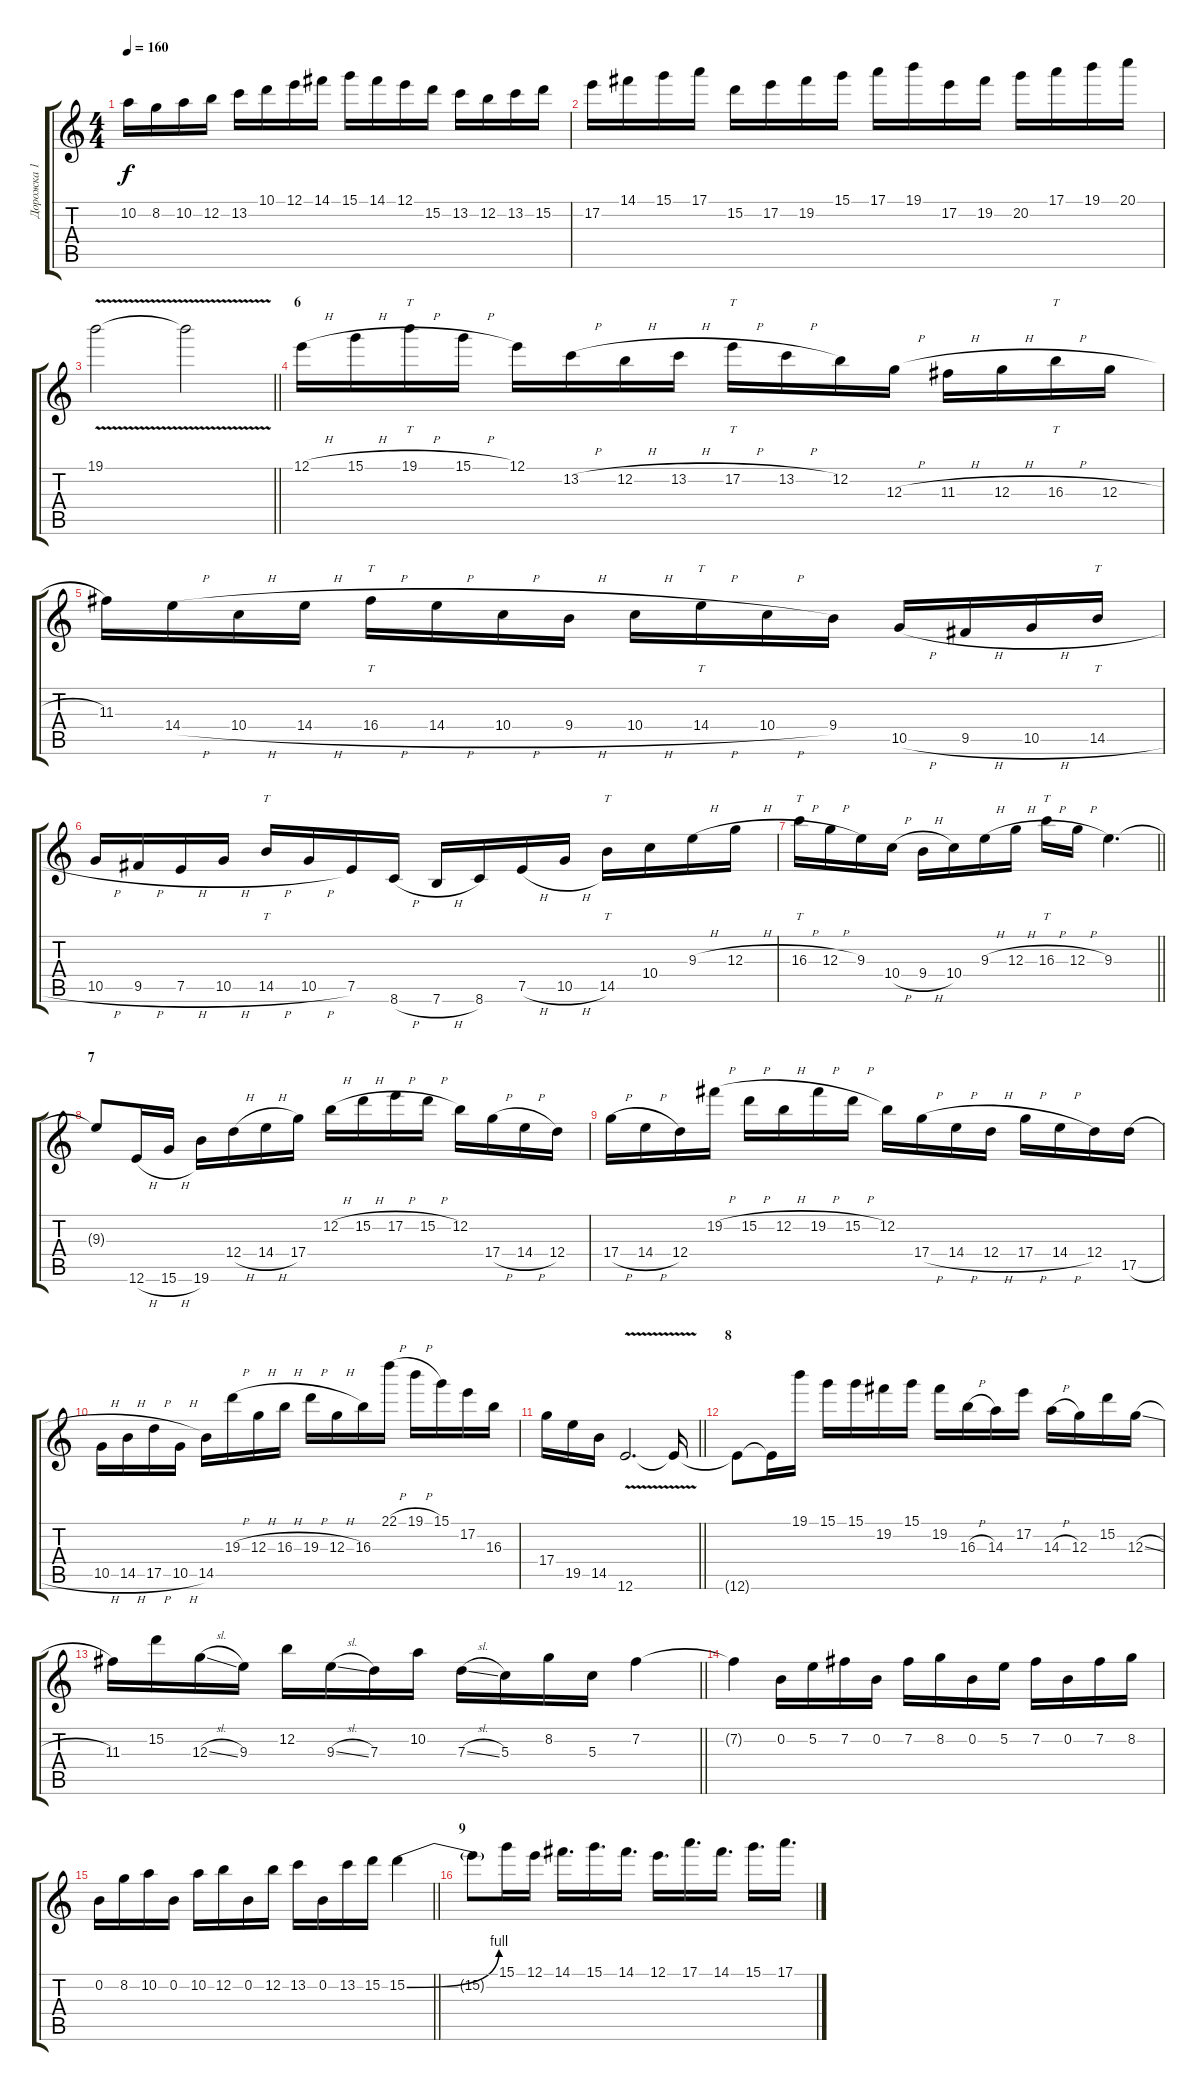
\track ("Дорожка 1" "Дорожка 1") {instrument overdrivenguitar}
\staff {score tabs}
\tuning (E4 B3 G3 D3 A2 E2) {hide}
\ts (4 4)
\tempo 160
\clef g2
\ks c
10.2.16{dy f} 8.2.16 10.2.16 12.2.16 13.2.16 10.1.16 12.1.16 14.1.16 15.1.16 14.1.16 12.1.16 15.2.16 13.2.16 12.2.16 13.2.16 15.2.16 |
17.2.16 14.1.16 15.1.16 17.1.16 15.2.16 17.2.16 19.2.16 15.1.16 17.1.16 19.1.16 17.2.16 19.2.16 20.2.16 17.1.16 19.1.16 20.1.16 |
\barLineRight lightlight
19.1{v}.2 19.1{t}.2 |
\section ("" "6")
12.1{h}.16 15.1{h}.16 19.1{h}.16{tt} 15.1{h}.16 12.1.16 13.2{h}.16 12.2{h}.16 13.2{h}.16 17.2{h}.16{tt} 13.2{h}.16 12.2.16 12.3{h}.16 11.3{h}.16 12.3{h}.16 16.3{h}.16{tt} 12.3{h}.16 |
11.3.16 14.4{h}.16 10.4{h}.16 14.4{h}.16 16.4{h}.16{tt} 14.4{h}.16 10.4{h}.16 9.4{h}.16 10.4{h}.16 14.4{h}.16{tt} 10.4{h}.16 9.4.16 10.5{h}.16 9.5{h}.16 10.5{h}.16 14.5{h}.16{tt} |
10.5{h}.16 9.5{h}.16 7.5{h}.16 10.5{h}.16 14.5{h}.16{tt} 10.5{h}.16 7.5.16 8.6{h}.16 7.6{h}.16 8.6.16 7.5{h}.16 10.5{h}.16 14.5.16{tt} 10.4.16 9.3{h}.16 12.3{h}.16 |
\barLineRight lightlight
16.3{h}.16{tt} 12.3{h}.16 9.3.16 10.4{h}.16 9.4{h}.16 10.4.16 9.3{h}.16 12.3{h}.16 16.3{h}.16{tt} 12.3{h}.16 9.3.4{d} |
\section ("" "7")
9.3{t}.8 12.6{h}.16 15.6{h}.16 19.6.16 12.4{h}.16 14.4{h}.16 17.4.16 12.2{h}.16 15.2{h}.16 17.2{h}.16 15.2{h}.16 12.2.16 17.4{h}.16 14.4{h}.16 12.4.16 |
17.4{h}.16 14.4{h}.16 12.4.16 19.2{h}.16 15.2{h}.16 12.2{h}.16 19.2{h}.16 15.2{h}.16 12.2.16 17.4{h}.16 14.4{h}.16 12.4{h}.16 17.4{h}.16 14.4{h}.16 12.4.16 17.5{h}.16 |
10.5{h}.16 14.5{h}.16 17.5{h}.16 10.5{h}.16 14.5.16 19.3{h}.16 12.3{h}.16 16.3{h}.16 19.3{h}.16 12.3{h}.16 16.3.16 22.1{h}.16 19.1{h}.16 15.1.16 17.2.16 16.3.16 |
\barLineRight lightlight
17.4.16 19.5.16 14.5.16 12.6{v}.2{d} 12.6{t}.16 |
\section ("" "8")
12.6{t}.8 12.6{t}.16 19.1.16 15.1.16 15.1.16 19.2.16 15.1.16 19.2.16 16.3{h}.16 14.3.16 17.2.16 14.3{h}.16 12.3.16 15.2.16 12.3{sl}.16 |
\barLineRight lightlight
11.3.16 15.2.16 12.3{sl}.16 9.3.16 12.2.16 9.3{sl}.16 7.3.16 10.2.16 7.3{sl}.16 5.3.16 8.2.16 5.3.16 7.2.4 |
\section ("" "")
7.2{t}.4 0.2.16 5.2.16 7.2.16 0.2.16 7.2.16 8.2.16 0.2.16 5.2.16 7.2.16 0.2.16 7.2.16 8.2.16 |
\barLineRight lightlight
0.2.16 8.2.16 10.2.16 0.2.16 10.2.16 12.2.16 0.2.16 12.2.16 13.2.16 0.2.16 13.2.16 15.2.16 15.2{be (bend 0 0 60 4)}.4 |
\section ("" "9")
15.2{t}.8 15.1.16 12.1.16 14.1.16{d} 15.1.16{d} 14.1.16{d} 12.1.16{d} 17.1.16{d} 14.1.16{d} 15.1.16{d} 17.1.16{d}
